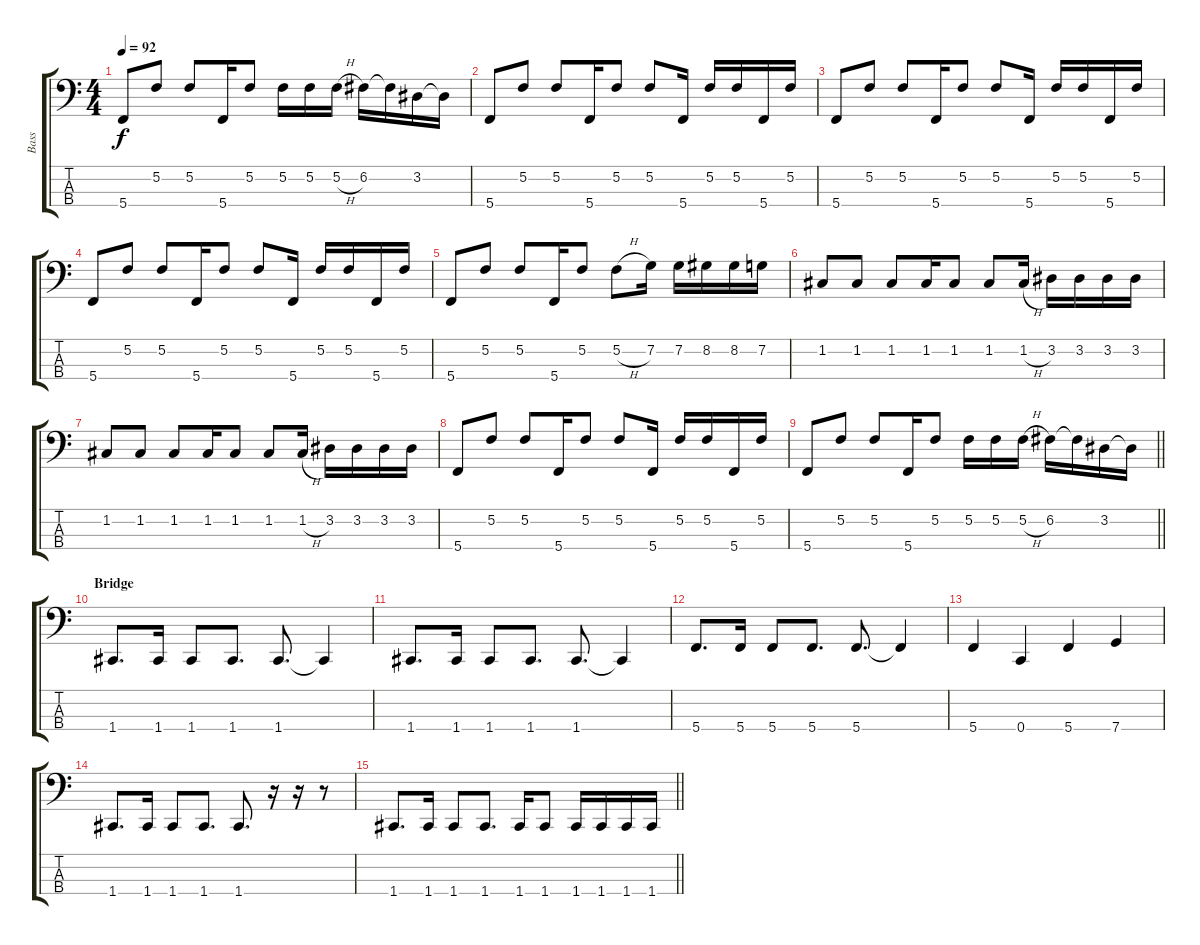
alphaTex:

\track ("Bass" "Bass") {instrument electricbasspick}
\staff {score tabs}
\tuning (F2 C2 G1 C1) {hide}
\ts (4 4)
\tempo 92
\clef f4
\ks c
5.4.8{dy f} 5.2.8 5.2.8 5.4.16 5.2.8 5.2.16 5.2.16 5.2{h}.16 6.2.16 6.2{t}.16 3.2.16 3.2{t}.16 |
5.4.8 5.2.8 5.2.8 5.4.16 5.2.8 5.2.8 5.4.16 5.2.16 5.2.16 5.4.16 5.2.16 |
5.4.8 5.2.8 5.2.8 5.4.16 5.2.8 5.2.8 5.4.16 5.2.16 5.2.16 5.4.16 5.2.16 |
5.4.8 5.2.8 5.2.8 5.4.16 5.2.8 5.2.8 5.4.16 5.2.16 5.2.16 5.4.16 5.2.16 |
5.4.8 5.2.8 5.2.8 5.4.16 5.2.8 5.2{h}.8 7.2.16 7.2.16 8.2.16 8.2.16 7.2.16 |
1.2.8 1.2.8 1.2.8 1.2.16 1.2.8 1.2.8 1.2{h}.16 3.2.16 3.2.16 3.2.16 3.2.16 |
1.2.8 1.2.8 1.2.8 1.2.16 1.2.8 1.2.8 1.2{h}.16 3.2.16 3.2.16 3.2.16 3.2.16 |
5.4.8 5.2.8 5.2.8 5.4.16 5.2.8 5.2.8 5.4.16 5.2.16 5.2.16 5.4.16 5.2.16 |
\barLineRight lightlight
5.4.8 5.2.8 5.2.8 5.4.16 5.2.8 5.2.16 5.2.16 5.2{h}.16 6.2.16 6.2{t}.16 3.2.16 3.2{t}.16 |
\section ("" "Bridge")
1.4.8{d} 1.4.16 1.4.8 1.4.8{d} 1.4.8{d} 1.4{t}.4 |
1.4.8{d} 1.4.16 1.4.8 1.4.8{d} 1.4.8{d} 1.4{t}.4 |
5.4.8{d} 5.4.16 5.4.8 5.4.8{d} 5.4.8{d} 5.4{t}.4 |
5.4.4 0.4.4 5.4.4 7.4.4 |
1.4.8{d} 1.4.16 1.4.8 1.4.8{d} 1.4.8{d} r.16 r.16 r.8 |
\barLineRight lightlight
1.4.8{d} 1.4.16 1.4.8 1.4.8{d} 1.4.16 1.4.8 1.4.16 1.4.16 1.4.16 1.4.16
